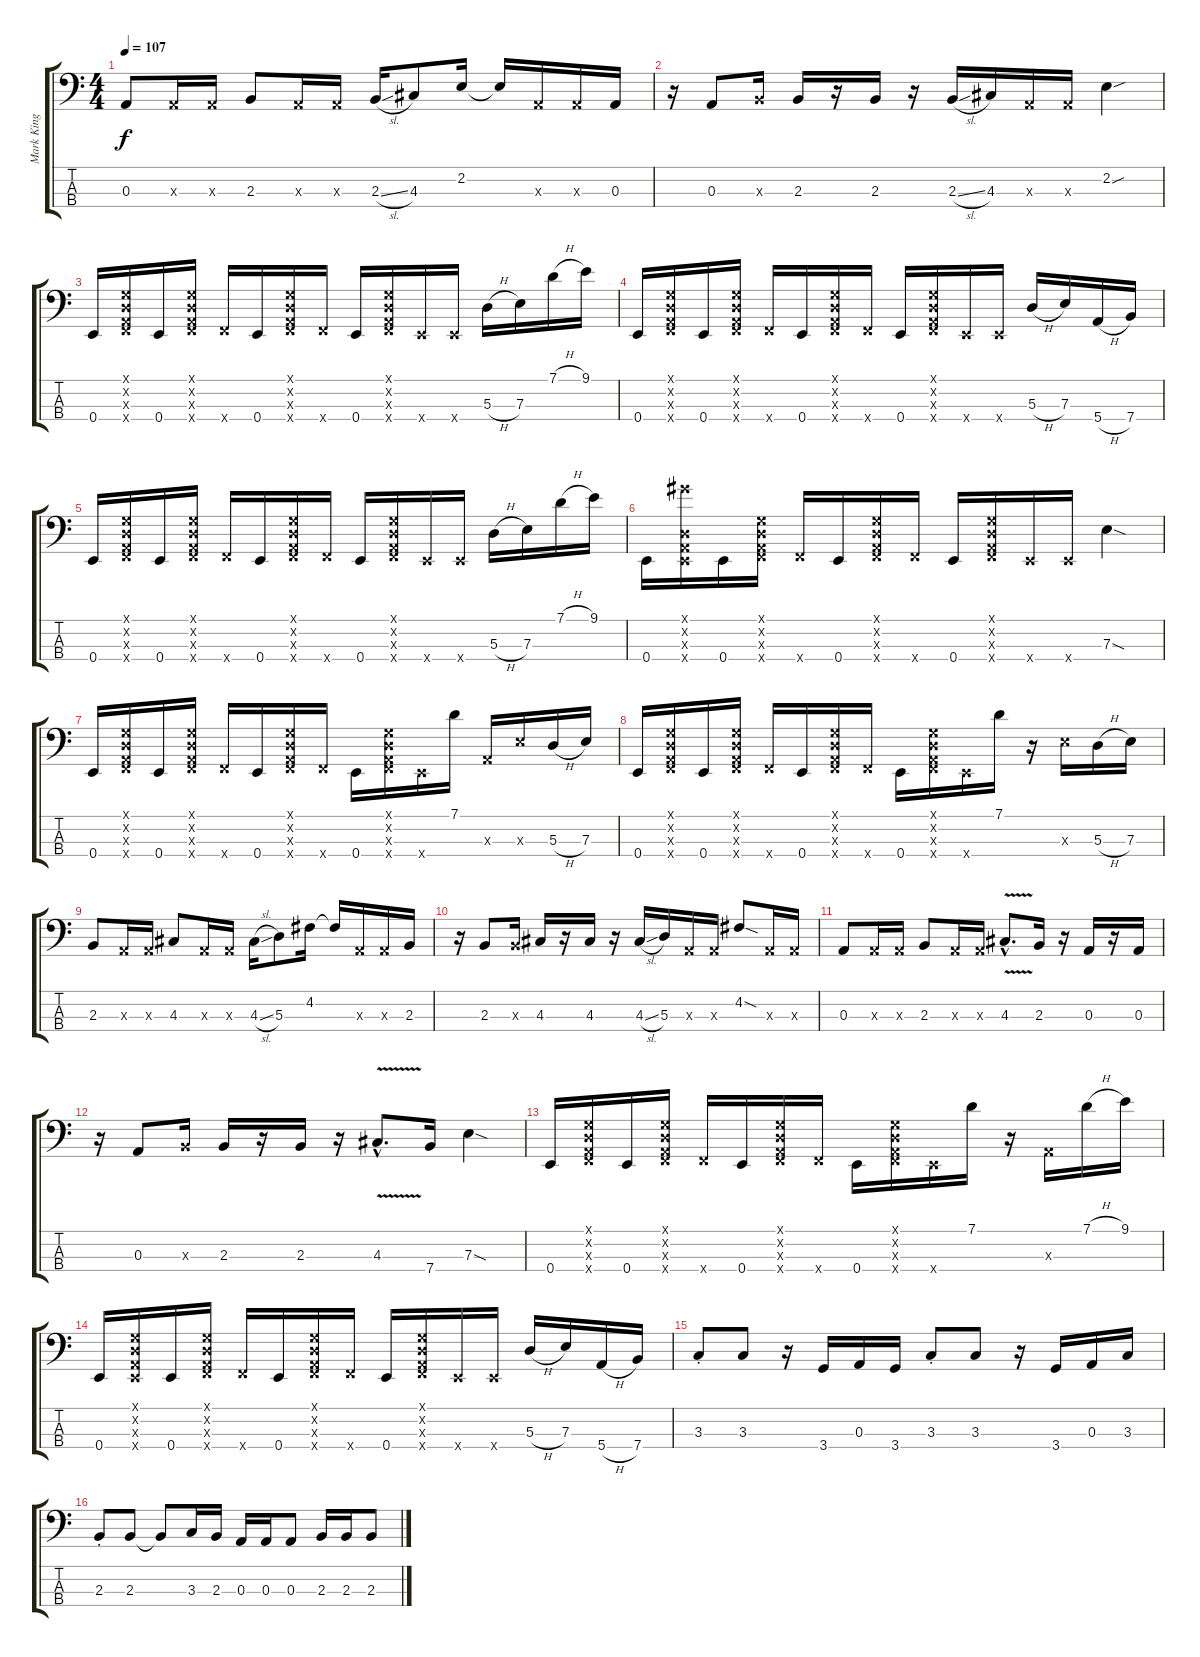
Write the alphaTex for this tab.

\track (" Mark King / Level 42 " " Mark King") {instrument slapbass1}
\staff {score tabs}
\tuning (G2 D2 A1 E1) {hide}
\ts (4 4)
\tempo 107
\clef f4
\ks c
0.3.8{dy f} 0.3{x}.16 0.3{x}.16 2.3.8 0.3{x}.16 0.3{x}.16 2.3{sl}.16 4.3.8 2.2.16 2.2{t}.16 0.3{x}.16 0.3{x}.16 0.3.16 |
r.16 0.3.8 2.3{x}.16 2.3.16 r.16 2.3.16 r.16 2.3{sl}.16 4.3.16 0.3{x}.16 0.3{x}.16 2.2{sou}.4 |
0.4.16 (0.1{x} 0.2{x} 0.3{x} 1.4{x}).16 0.4.16 (0.1{x} 0.2{x} 0.3{x} 1.4{x}).16 1.4{x}.16 0.4.16 (0.1{x} 0.2{x} 0.3{x} 1.4{x}).16 1.4{x}.16 0.4.16 (0.1{x} 0.2{x} 0.3{x} 1.4{x}).16 0.4{x}.16 0.4{x}.16 5.3{h}.16 7.3.16 7.1{h}.16 9.1.16 |
0.4.16 (0.1{x} 0.2{x} 0.3{x} 1.4{x}).16 0.4.16 (0.1{x} 0.2{x} 0.3{x} 1.4{x}).16 1.4{x}.16 0.4.16 (0.1{x} 0.2{x} 0.3{x} 1.4{x}).16 1.4{x}.16 0.4.16 (0.1{x} 0.2{x} 0.3{x} 1.4{x}).16 0.4{x}.16 0.4{x}.16 5.3{h}.16 7.3.16 5.4{h}.16 7.4.16 |
0.4.16 (0.1{x} 0.2{x} 0.3{x} 1.4{x}).16 0.4.16 (0.1{x} 0.2{x} 0.3{x} 1.4{x}).16 1.4{x}.16 0.4.16 (0.1{x} 0.2{x} 0.3{x} 1.4{x}).16 1.4{x}.16 0.4.16 (0.1{x} 0.2{x} 0.3{x} 1.4{x}).16 0.4{x}.16 0.4{x}.16 5.3{h}.16 7.3.16 7.1{h}.16 9.1.16 |
0.4.16 (13.1{x} 0.2{x} 0.3{x} 0.4{x}).16 0.4.16 (0.1{x} 0.2{x} 0.3{x} 1.4{x}).16 1.4{x}.16 0.4.16 (0.1{x} 0.2{x} 0.3{x} 1.4{x}).16 1.4{x}.16 0.4.16 (0.1{x} 0.2{x} 0.3{x} 1.4{x}).16 0.4{x}.16 0.4{x}.16 7.3{sod}.4 |
0.4.16 (0.1{x} 0.2{x} 0.3{x} 1.4{x}).16 0.4.16 (0.1{x} 0.2{x} 0.3{x} 1.4{x}).16 1.4{x}.16 0.4.16 (0.1{x} 0.2{x} 0.3{x} 1.4{x}).16 1.4{x}.16 0.4.16 (0.1{x} 0.2{x} 0.3{x} 1.4{x}).16 0.4{x}.16 7.1.16 0.3{x}.16 7.3{x}.16 5.3{h}.16 7.3.16 |
0.4.16 (0.1{x} 0.2{x} 0.3{x} 1.4{x}).16 0.4.16 (0.1{x} 0.2{x} 0.3{x} 1.4{x}).16 1.4{x}.16 0.4.16 (0.1{x} 0.2{x} 0.3{x} 1.4{x}).16 1.4{x}.16 0.4.16 (0.1{x} 0.2{x} 0.3{x} 1.4{x}).16 0.4{x}.16 7.1.16 r.16 7.3{x}.16 5.3{h}.16 7.3.16 |
2.3.8 0.3{x}.16 0.3{x}.16 4.3.8 0.3{x}.16 0.3{x}.16 4.3{sl}.16 5.3.8 4.2.16 4.2{t}.16 0.3{x}.16 0.3{x}.16 2.3.16 |
r.16 2.3.8 2.3{x}.16 4.3.16 r.16 4.3.16 r.16 4.3{sl}.16 5.3.16 0.3{x}.16 0.3{x}.16 4.2{sod}.8 0.3{x}.16 0.3{x}.16 |
0.3.8 0.3{x}.16 0.3{x}.16 2.3.8 0.3{x}.16 0.3{x}.16 4.3{v hac}.8{d} 2.3.16 r.16 0.3.16 r.16 0.3.16 |
r.16 0.3.8 2.3{x}.16 2.3.16 r.16 2.3.16 r.16 4.3{v hac}.8{d} 7.4.16 7.3{sod}.4 |
0.4.16 (0.1{x} 0.2{x} 0.3{x} 1.4{x}).16 0.4.16 (0.1{x} 0.2{x} 0.3{x} 1.4{x}).16 1.4{x}.16 0.4.16 (0.1{x} 0.2{x} 0.3{x} 1.4{x}).16 1.4{x}.16 0.4.16 (0.1{x} 0.2{x} 0.3{x} 1.4{x}).16 0.4{x}.16 7.1.16 r.16 0.3{x}.16 7.1{h}.16 9.1.16 |
0.4.16 (0.1{x} 0.2{x} 0.3{x} 0.4{x}).16 0.4.16 (0.1{x} 0.2{x} 0.3{x} 1.4{x}).16 1.4{x}.16 0.4.16 (0.1{x} 0.2{x} 0.3{x} 1.4{x}).16 1.4{x}.16 0.4.16 (0.1{x} 0.2{x} 0.3{x} 1.4{x}).16 0.4{x}.16 0.4{x}.16 5.3{h}.16 7.3.16 5.4{h}.16 7.4.16 |
3.3{st}.8 3.3.8 r.16 3.4.16 0.3.16 3.4.16 3.3{st}.8 3.3.8 r.16 3.4.16 0.3.16 3.3.16 |
2.3{st}.8 2.3.8 2.3{t}.8 3.3.16 2.3.16 0.3.16 0.3.16 0.3.8 2.3.16 2.3.16 2.3.8
